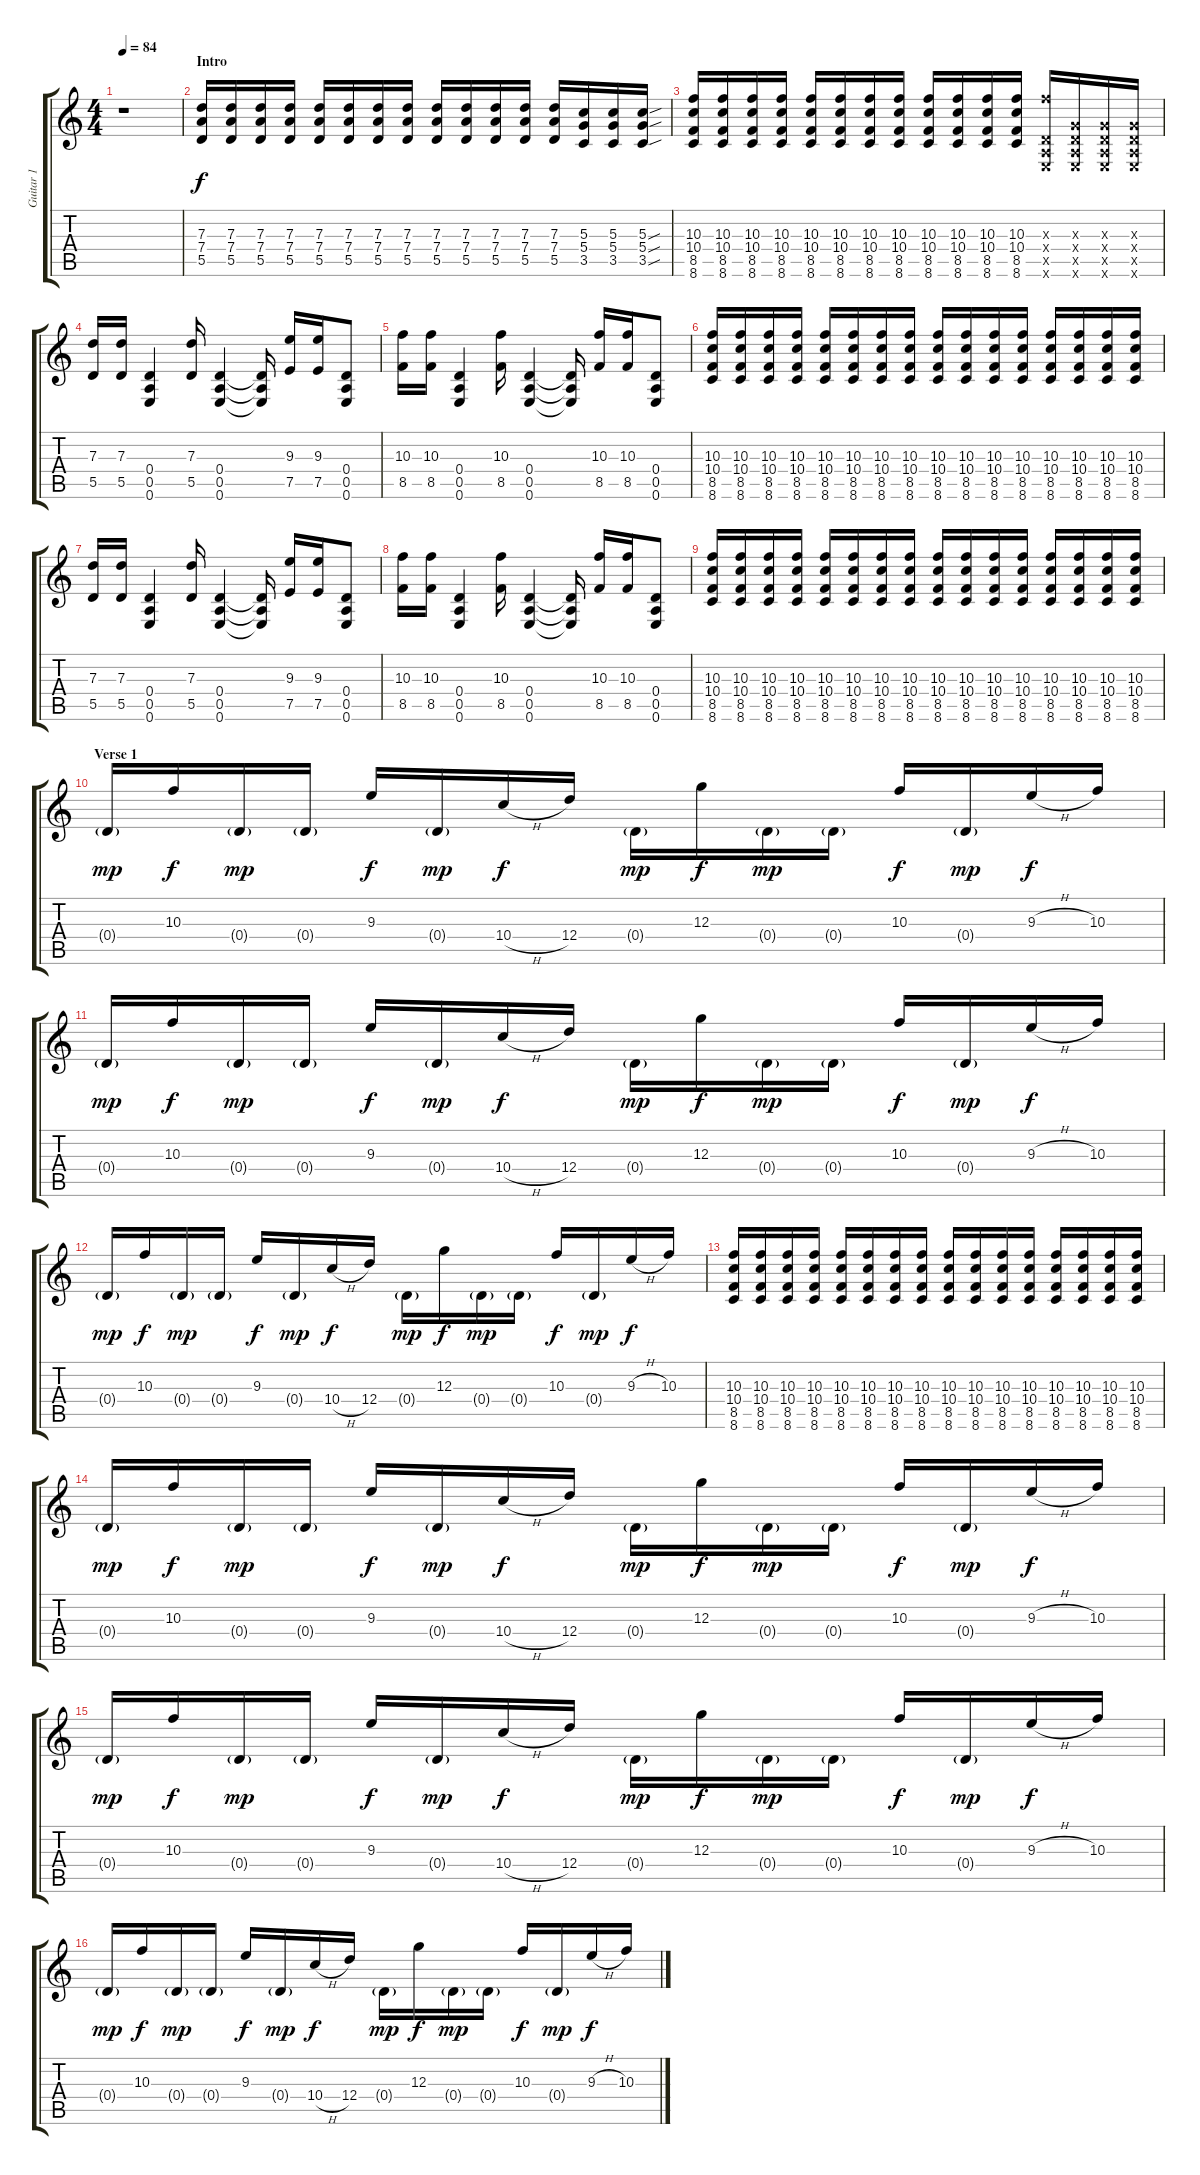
\track ("Guitar 1" "Guitar 1") {instrument electricguitarclean}
\staff {score tabs}
\tuning (E4 B3 G3 D3 A2 E2) {hide}
\ts (4 4)
\tempo 84
\clef g2
\ks c
r.1{dy f instrument electricguitarclean} |
\section ("" "Intro")
(7.3 7.4 5.5).16 (7.3 7.4 5.5).16 (7.3 7.4 5.5).16 (7.3 7.4 5.5).16 (7.3 7.4 5.5).16 (7.3 7.4 5.5).16 (7.3 7.4 5.5).16 (7.3 7.4 5.5).16 (7.3 7.4 5.5).16 (7.3 7.4 5.5).16 (7.3 7.4 5.5).16 (7.3 7.4 5.5).16 (7.3 7.4 5.5).16 (5.3 5.4 3.5).16 (5.3 5.4 3.5).16 (5.3{sou} 5.4{sou} 3.5{sou}).16 |
(10.3 10.4 8.5 8.6).16 (10.3 10.4 8.5 8.6).16 (10.3 10.4 8.5 8.6).16 (10.3 10.4 8.5 8.6).16 (10.3 10.4 8.5 8.6).16 (10.3 10.4 8.5 8.6).16 (10.3 10.4 8.5 8.6).16 (10.3 10.4 8.5 8.6).16 (10.3 10.4 8.5 8.6).16 (10.3 10.4 8.5 8.6).16 (10.3 10.4 8.5 8.6).16 (10.3 10.4 8.5 8.6).16 (10.3{x} 0.4{x} 0.5{x} 0.6{x}).16 (0.3{x} 0.4{x} 0.5{x} 0.6{x}).16 (0.3{x} 0.4{x} 0.5{x} 0.6{x}).16 (0.3{x} 0.4{x} 0.5{x} 0.6{x}).16 |
(7.3 5.5).16 (7.3 5.5).16 (0.4 0.5 0.6).4 (7.3 5.5).16 (0.4 0.5 0.6).4 (0.4{t} 0.5{t} 0.6{t}).16 (9.3 7.5).16 (9.3 7.5).16 (0.4 0.5 0.6).8 |
(10.3 8.5).16 (10.3 8.5).16 (0.4 0.5 0.6).4 (10.3 8.5).16 (0.4 0.5 0.6).4 (0.4{t} 0.5{t} 0.6{t}).16 (10.3 8.5).16 (10.3 8.5).16 (0.4 0.5 0.6).8 |
(10.3 10.4 8.5 8.6).16 (10.3 10.4 8.5 8.6).16 (10.3 10.4 8.5 8.6).16 (10.3 10.4 8.5 8.6).16 (10.3 10.4 8.5 8.6).16 (10.3 10.4 8.5 8.6).16 (10.3 10.4 8.5 8.6).16 (10.3 10.4 8.5 8.6).16 (10.3 10.4 8.5 8.6).16 (10.3 10.4 8.5 8.6).16 (10.3 10.4 8.5 8.6).16 (10.3 10.4 8.5 8.6).16 (10.3 10.4 8.5 8.6).16 (10.3 10.4 8.5 8.6).16 (10.3 10.4 8.5 8.6).16 (10.3 10.4 8.5 8.6).16 |
(7.3 5.5).16 (7.3 5.5).16 (0.4 0.5 0.6).4 (7.3 5.5).16 (0.4 0.5 0.6).4 (0.4{t} 0.5{t} 0.6{t}).16 (9.3 7.5).16 (9.3 7.5).16 (0.4 0.5 0.6).8 |
(10.3 8.5).16 (10.3 8.5).16 (0.4 0.5 0.6).4 (10.3 8.5).16 (0.4 0.5 0.6).4 (0.4{t} 0.5{t} 0.6{t}).16 (10.3 8.5).16 (10.3 8.5).16 (0.4 0.5 0.6).8 |
(10.3 10.4 8.5 8.6).16 (10.3 10.4 8.5 8.6).16 (10.3 10.4 8.5 8.6).16 (10.3 10.4 8.5 8.6).16 (10.3 10.4 8.5 8.6).16 (10.3 10.4 8.5 8.6).16 (10.3 10.4 8.5 8.6).16 (10.3 10.4 8.5 8.6).16 (10.3 10.4 8.5 8.6).16 (10.3 10.4 8.5 8.6).16 (10.3 10.4 8.5 8.6).16 (10.3 10.4 8.5 8.6).16 (10.3 10.4 8.5 8.6).16 (10.3 10.4 8.5 8.6).16 (10.3 10.4 8.5 8.6).16 (10.3 10.4 8.5 8.6).16 |
\section ("" "Verse 1")
0.4{g}.16{dy mp} 10.3.16{dy f} 0.4{g}.16{dy mp} 0.4{g}.16 9.3.16{dy f} 0.4{g}.16{dy mp} 10.4{h}.16{dy f} 12.4.16 0.4{g}.16{dy mp} 12.3.16{dy f} 0.4{g}.16{dy mp} 0.4{g}.16 10.3.16{dy f} 0.4{g}.16{dy mp} 9.3{h}.16{dy f} 10.3.16 |
0.4{g}.16{dy mp} 10.3.16{dy f} 0.4{g}.16{dy mp} 0.4{g}.16 9.3.16{dy f} 0.4{g}.16{dy mp} 10.4{h}.16{dy f} 12.4.16 0.4{g}.16{dy mp} 12.3.16{dy f} 0.4{g}.16{dy mp} 0.4{g}.16 10.3.16{dy f} 0.4{g}.16{dy mp} 9.3{h}.16{dy f} 10.3.16 |
0.4{g}.16{dy mp} 10.3.16{dy f} 0.4{g}.16{dy mp} 0.4{g}.16 9.3.16{dy f} 0.4{g}.16{dy mp} 10.4{h}.16{dy f} 12.4.16 0.4{g}.16{dy mp} 12.3.16{dy f} 0.4{g}.16{dy mp} 0.4{g}.16 10.3.16{dy f} 0.4{g}.16{dy mp} 9.3{h}.16{dy f} 10.3.16 |
(10.3 10.4 8.5 8.6).16 (10.3 10.4 8.5 8.6).16 (10.3 10.4 8.5 8.6).16 (10.3 10.4 8.5 8.6).16 (10.3 10.4 8.5 8.6).16 (10.3 10.4 8.5 8.6).16 (10.3 10.4 8.5 8.6).16 (10.3 10.4 8.5 8.6).16 (10.3 10.4 8.5 8.6).16 (10.3 10.4 8.5 8.6).16 (10.3 10.4 8.5 8.6).16 (10.3 10.4 8.5 8.6).16 (10.3 10.4 8.5 8.6).16 (10.3 10.4 8.5 8.6).16 (10.3 10.4 8.5 8.6).16 (10.3 10.4 8.5 8.6).16 |
0.4{g}.16{dy mp} 10.3.16{dy f} 0.4{g}.16{dy mp} 0.4{g}.16 9.3.16{dy f} 0.4{g}.16{dy mp} 10.4{h}.16{dy f} 12.4.16 0.4{g}.16{dy mp} 12.3.16{dy f} 0.4{g}.16{dy mp} 0.4{g}.16 10.3.16{dy f} 0.4{g}.16{dy mp} 9.3{h}.16{dy f} 10.3.16 |
0.4{g}.16{dy mp} 10.3.16{dy f} 0.4{g}.16{dy mp} 0.4{g}.16 9.3.16{dy f} 0.4{g}.16{dy mp} 10.4{h}.16{dy f} 12.4.16 0.4{g}.16{dy mp} 12.3.16{dy f} 0.4{g}.16{dy mp} 0.4{g}.16 10.3.16{dy f} 0.4{g}.16{dy mp} 9.3{h}.16{dy f} 10.3.16 |
0.4{g}.16{dy mp} 10.3.16{dy f} 0.4{g}.16{dy mp} 0.4{g}.16 9.3.16{dy f} 0.4{g}.16{dy mp} 10.4{h}.16{dy f} 12.4.16 0.4{g}.16{dy mp} 12.3.16{dy f} 0.4{g}.16{dy mp} 0.4{g}.16 10.3.16{dy f} 0.4{g}.16{dy mp} 9.3{h}.16{dy f} 10.3.16
